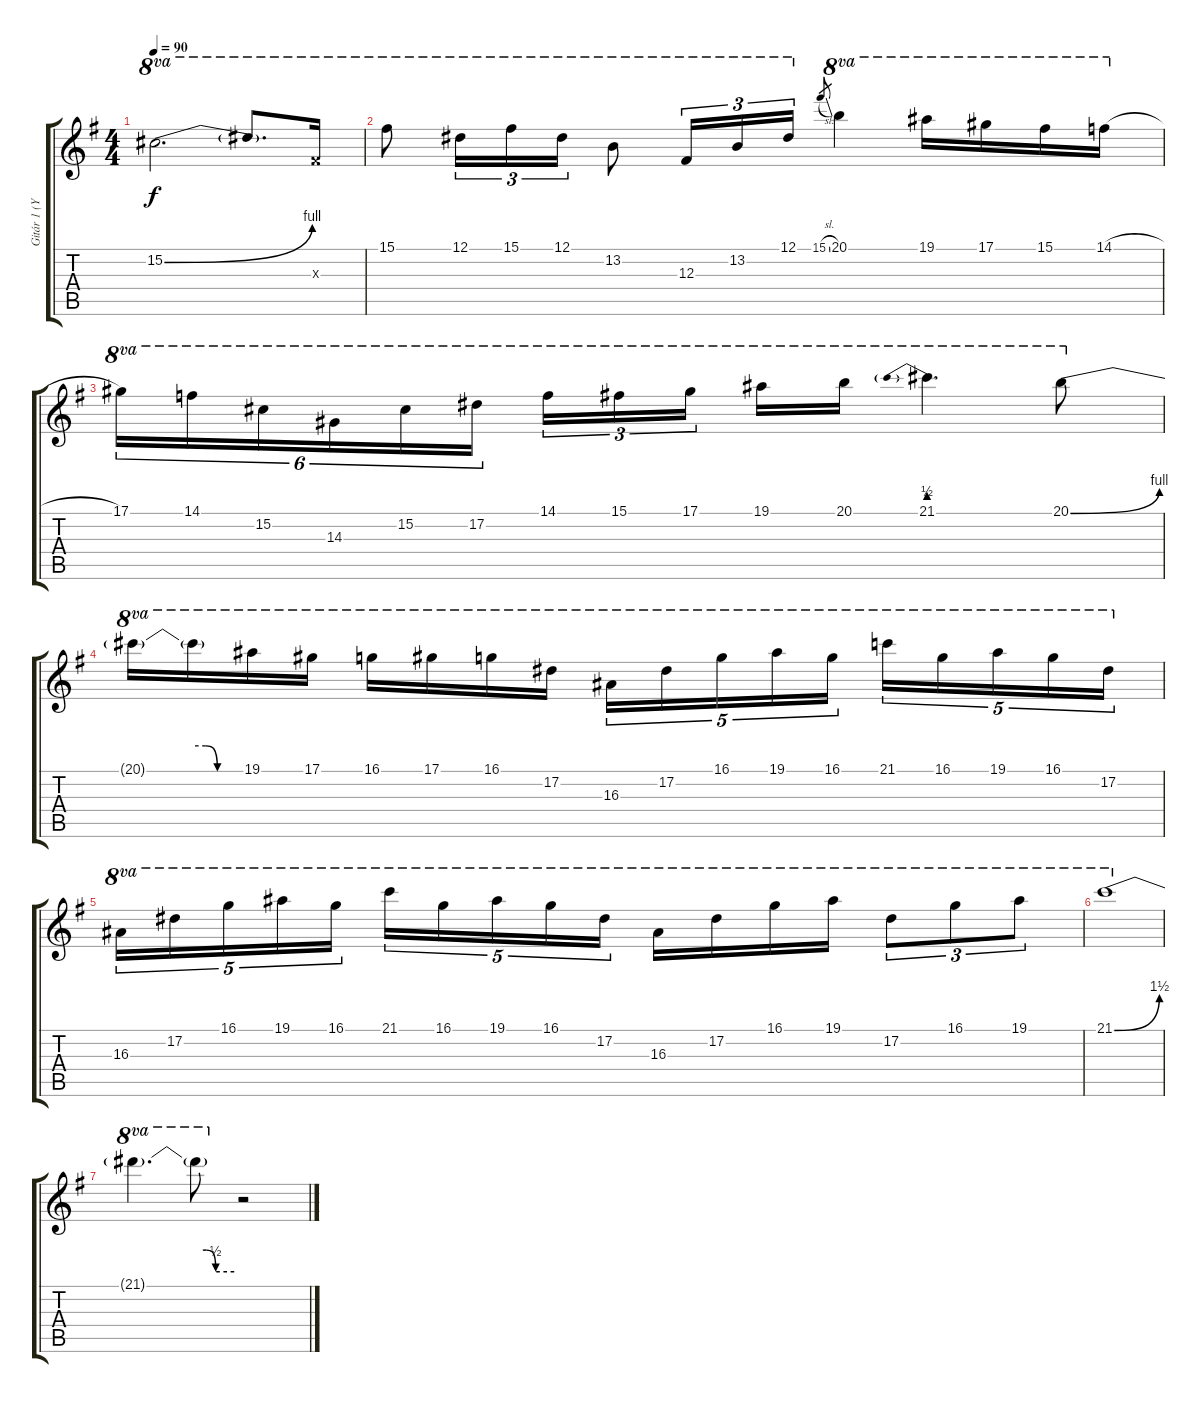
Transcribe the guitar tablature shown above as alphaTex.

\track ("Gitár 1 (Yngwie Malmsteen)" "Gitár 1 (Y") {instrument distortionguitar}
\staff {score tabs}
\tuning (Eb4 Bb3 Gb3 Db3 Ab2 Eb2) {hide}
\ts (4 4)
\tempo 90
\clef g2
\ks g
15.2{be (bend 0 0 60 4)}.2{d ot 8va dy f} 15.2{t}.8{d ot 8va} 12.3{x}.16{ot 8va} |
15.1.8{ot 8va} 12.1.16{tu (3 2) ot 8va} 15.1.16{tu (3 2) ot 8va} 12.1.16{tu (3 2) ot 8va} 13.2.8{ot 8va} 12.3.16{tu (3 2) ot 8va} 13.2.16{tu (3 2) ot 8va} 12.1.16{tu (3 2) ot 8va} 15.1{sl}.8{gr} 20.1.4{ot 8va} 19.1.16{ot 8va} 17.1.16{ot 8va} 15.1.16{ot 8va} 14.1{h}.16{ot 8va} |
17.1.16{tu (6 4) ot 8va} 14.1.16{tu (6 4) ot 8va} 15.2.16{tu (6 4) ot 8va} 14.3.16{tu (6 4) ot 8va} 15.2.16{tu (6 4) ot 8va} 17.2.16{tu (6 4) ot 8va} 14.1.16{tu (3 2) ot 8va} 15.1.16{tu (3 2) ot 8va} 17.1.16{tu (3 2) ot 8va beam splitsecondary} 19.1.16{ot 8va} 20.1.16{ot 8va} 21.1{be (prebend 0 2 60 2)}.4{d ot 8va} 20.1{be (bend 0 0 60 4)}.8{ot 8va} |
20.1{t}.16{ot 8va} 20.1{be (custom 0 4 15 4 30 0 60 0) t}.16{ot 8va} 19.1.16{ot 8va} 17.1.16{ot 8va} 16.1.16{ot 8va} 17.1.16{ot 8va} 16.1.16{ot 8va} 17.2.16{ot 8va} 16.3.16{tu (5 4) ot 8va} 17.2.16{tu (5 4) ot 8va} 16.1.16{tu (5 4) ot 8va} 19.1.16{tu (5 4) ot 8va} 16.1.16{tu (5 4) ot 8va} 21.1.16{tu (5 4) ot 8va} 16.1.16{tu (5 4) ot 8va} 19.1.16{tu (5 4) ot 8va} 16.1.16{tu (5 4) ot 8va} 17.2.16{tu (5 4) ot 8va} |
16.3.16{tu (5 4) ot 8va volume 6} 17.2.16{tu (5 4) ot 8va} 16.1.16{tu (5 4) ot 8va} 19.1.16{tu (5 4) ot 8va} 16.1.16{tu (5 4) ot 8va} 21.1.16{tu (5 4) ot 8va} 16.1.16{tu (5 4) ot 8va} 19.1.16{tu (5 4) ot 8va} 16.1.16{tu (5 4) ot 8va} 17.2.16{tu (5 4) ot 8va} 16.3.16{ot 8va} 17.2.16{ot 8va} 16.1.16{ot 8va} 19.1.16{ot 8va} 17.2.8{tu (3 2) ot 8va} 16.1.8{tu (3 2) ot 8va} 19.1.8{tu (3 2) ot 8va} |
21.1{be (bend 0 0 60 6)}.1{ot 8va} |
21.1{t}.4{d ot 8va} 21.1{be (custom 0 6 15 6 30 2 60 2) t}.8{ot 8va} r.2
